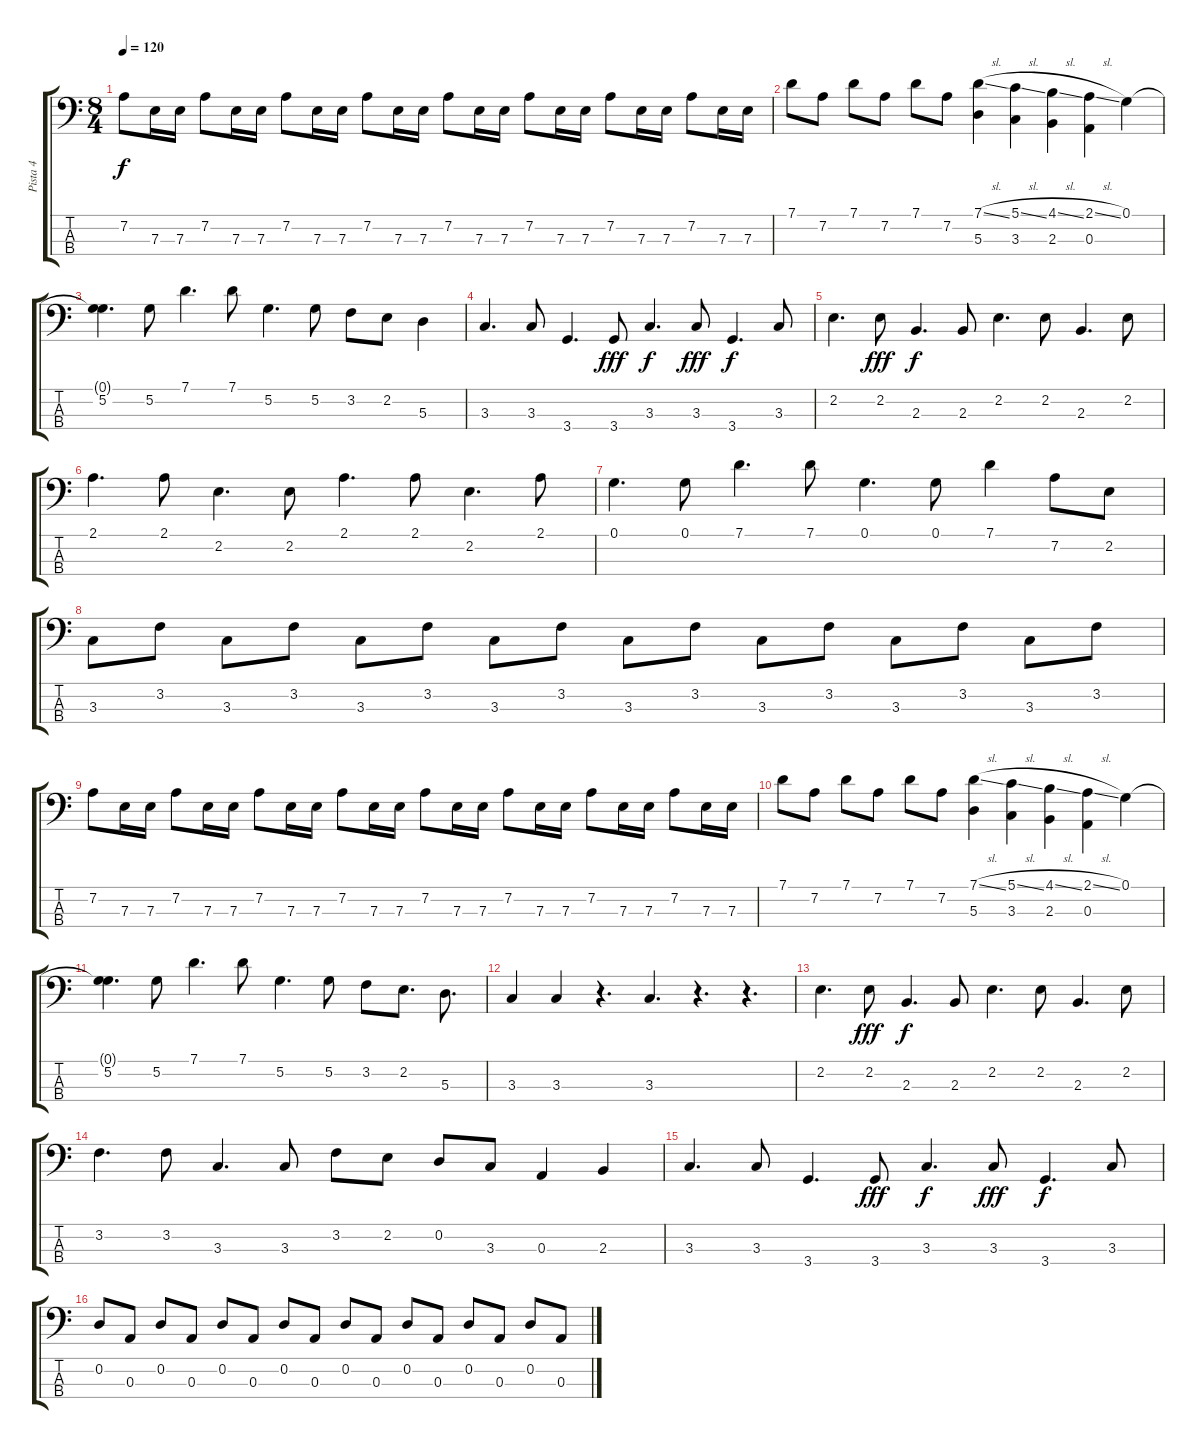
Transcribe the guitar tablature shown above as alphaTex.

\track ("Pista 4" "Pista 4") {instrument electricbassfinger}
\staff {score tabs}
\tuning (G2 D2 A1 E1) {hide}
\ts (8 4)
\tempo 120
\clef f4
\ks c
7.2.8{dy f} 7.3.16 7.3.16 7.2.8 7.3.16 7.3.16 7.2.8 7.3.16 7.3.16 7.2.8 7.3.16 7.3.16 7.2.8 7.3.16 7.3.16 7.2.8 7.3.16 7.3.16 7.2.8 7.3.16 7.3.16 7.2.8 7.3.16 7.3.16 |
7.1.8 7.2.8 7.1.8 7.2.8 7.1.8 7.2.8 (7.1{sl} 5.3).4 (5.1{sl} 3.3).4 (4.1{sl} 2.3).4 (2.1{sl} 0.3).4 0.1.4 |
(0.1{t} 5.2).4{d} 5.2.8 7.1.4{d} 7.1.8 5.2.4{d} 5.2.8 3.2.8 2.2.8 5.3.4 |
3.3.4{d} 3.3.8 3.4.4{d} 3.4.8{dy fff} 3.3.4{d dy f} 3.3.8{dy fff} 3.4.4{d dy f} 3.3.8 |
2.2.4{d} 2.2.8{dy fff} 2.3.4{d dy f} 2.3.8 2.2.4{d} 2.2.8 2.3.4{d} 2.2.8 |
2.1.4{d} 2.1.8 2.2.4{d} 2.2.8 2.1.4{d} 2.1.8 2.2.4{d} 2.1.8 |
0.1.4{d} 0.1.8 7.1.4{d} 7.1.8 0.1.4{d} 0.1.8 7.1.4 7.2.8 2.2.8 |
3.3.8 3.2.8 3.3.8 3.2.8 3.3.8 3.2.8 3.3.8 3.2.8 3.3.8 3.2.8 3.3.8 3.2.8 3.3.8 3.2.8 3.3.8 3.2.8 |
7.2.8 7.3.16 7.3.16 7.2.8 7.3.16 7.3.16 7.2.8 7.3.16 7.3.16 7.2.8 7.3.16 7.3.16 7.2.8 7.3.16 7.3.16 7.2.8 7.3.16 7.3.16 7.2.8 7.3.16 7.3.16 7.2.8 7.3.16 7.3.16 |
7.1.8 7.2.8 7.1.8 7.2.8 7.1.8 7.2.8 (7.1{sl} 5.3).4 (5.1{sl} 3.3).4 (4.1{sl} 2.3).4 (2.1{sl} 0.3).4 0.1.4 |
(0.1{t} 5.2).4{d} 5.2.8 7.1.4{d} 7.1.8 5.2.4{d} 5.2.8 3.2.8 2.2.8{d} 5.3.8{d} |
3.3.4 3.3.4 r.4{d} 3.3.4{d} r.4{d} r.4{d} |
2.2.4{d} 2.2.8{dy fff} 2.3.4{d dy f} 2.3.8 2.2.4{d} 2.2.8 2.3.4{d} 2.2.8 |
3.2.4{d} 3.2.8 3.3.4{d} 3.3.8 3.2.8 2.2.8 0.2.8 3.3.8 0.3.4 2.3.4 |
3.3.4{d} 3.3.8 3.4.4{d} 3.4.8{dy fff} 3.3.4{d dy f} 3.3.8{dy fff} 3.4.4{d dy f} 3.3.8 |
0.2.8 0.3.8 0.2.8 0.3.8 0.2.8 0.3.8 0.2.8 0.3.8 0.2.8 0.3.8 0.2.8 0.3.8 0.2.8 0.3.8 0.2.8 0.3.8
